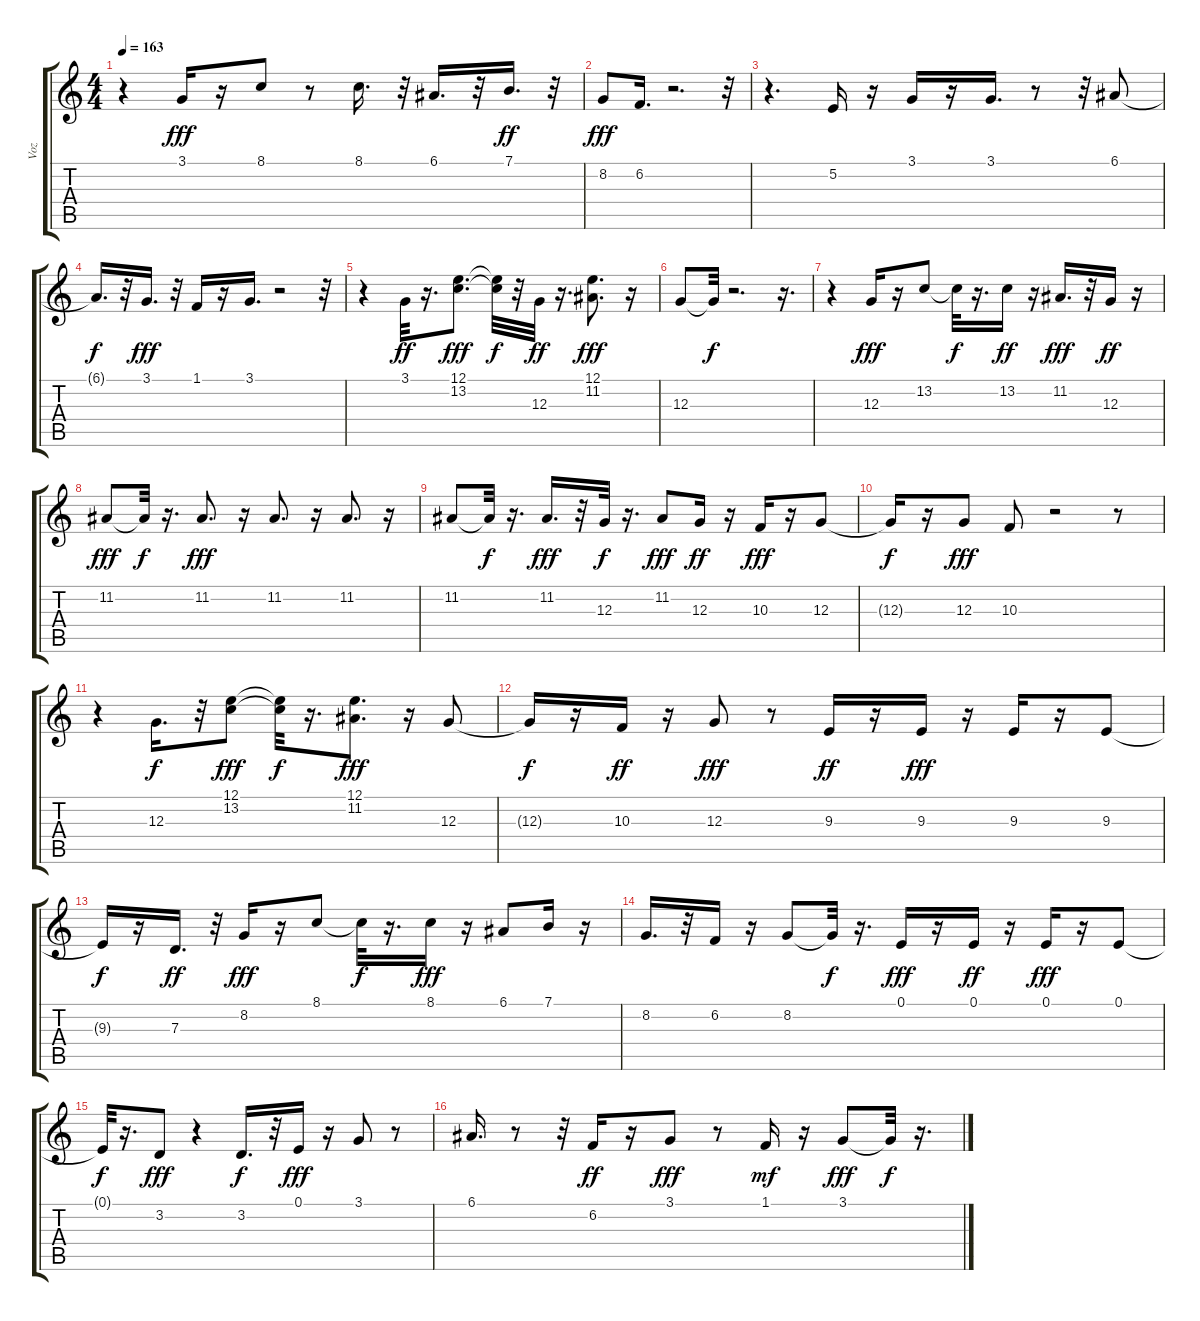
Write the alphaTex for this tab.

\track ("Voz" "Voz") {instrument flute}
\staff {score tabs}
\tuning (E4 B3 G3 D3 A2 E2) {hide}
\ts (4 4)
\tempo 163
\clef g2
\ks c
r.4{dy fff} 3.1.16 r.16 8.1.8 r.8 8.1.16{d} r.32 6.1.16{d} r.32 7.1.16{d dy ff} r.32 |
8.2.8{dy fff} 6.2.16{d} r.2{d} r.32 |
r.4{d} 5.2.16 r.16 3.1.16 r.16 3.1.16{d} r.8 r.32 6.1.8 |
6.1{t}.16{d dy f} r.32 3.1.16{d dy fff} r.32 1.1.16 r.16 3.1.16{d} r.2 r.32 |
r.4 3.1.32{dy ff} r.16{d} (12.1 13.2).8{d dy fff} (12.1{t} 13.2{t}).32{dy f} r.32 12.3.32{dy ff} r.16{d} (12.1 11.2).8{d dy fff} r.16 |
12.3.8 12.3{t}.32{dy f} r.2{d} r.16{d} |
r.4 12.3.16{dy fff} r.16 13.2.8 13.2{t}.32{dy f} r.16{d} 13.2.16{dy ff} r.16 11.2.16{d dy fff} r.32 12.3.16{dy ff} r.16 |
11.2.8{dy fff} 11.2{t}.32{dy f} r.16{d} 11.2.8{d dy fff} r.16 11.2.8{d} r.16 11.2.8{d} r.16 |
11.2.8 11.2{t}.32{dy f} r.16{d} 11.2.16{d dy fff} r.32 12.3.32{dy f} r.16{d} 11.2.8{dy fff} 12.3.16{dy ff} r.16 10.3.16{dy fff} r.16 12.3.8 |
12.3{t}.16{dy f} r.16 12.3.8{dy fff} 10.3.8 r.2 r.8 |
r.4 12.3.16{d dy f} r.32 (12.1 13.2).8{dy fff} (12.1{t} 13.2{t}).32{dy f} r.16{d} (12.1 11.2).8{d dy fff} r.16 12.3.8 |
12.3{t}.16{dy f} r.16 10.3.16{dy ff} r.16 12.3.8{dy fff} r.8 9.3.16{dy ff} r.16 9.3.16{dy fff} r.16 9.3.16 r.16 9.3.8 |
9.3{t}.16{dy f} r.16 7.3.16{d dy ff} r.32 8.2.16{dy fff} r.16 8.1.8 8.1{t}.32{dy f} r.16{d} 8.1.16{dy fff} r.16 6.1.8 7.1.16 r.16 |
8.2.16{d} r.32 6.2.16 r.16 8.2.8 8.2{t}.32{dy f} r.16{d} 0.1.16{dy fff} r.16 0.1.16{dy ff} r.16 0.1.16{dy fff} r.16 0.1.8 |
0.1{t}.32{dy f} r.16{d} 3.2.8{dy fff} r.4 3.2.16{d dy f} r.32 0.1.16{dy fff} r.16 3.1.8 r.8 |
6.1.16{d} r.8 r.32 6.2.16{dy ff} r.16 3.1.8{dy fff} r.8 1.1.16{dy mf} r.16 3.1.8{dy fff} 3.1{t}.32{dy f} r.16{d}
